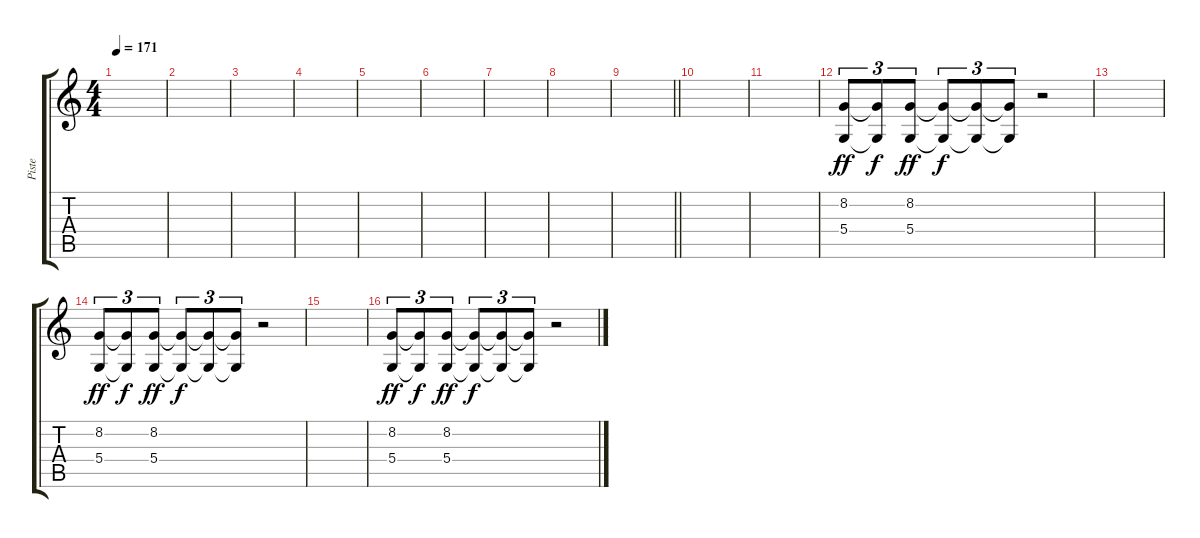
\track ("Piste" "Piste") {instrument choiraahs}
\staff {score tabs}
\tuning (E4 B3 G3 D3 A2 E2) {hide}
\ts (4 4)
\tempo 171
\clef g2
\ks c
|
|
|
|
|
|
|
|
\barLineRight lightlight
|
\section ("" "")
|
|
(8.2 5.4).8{tu (3 2) dy ff} (8.2{t} 5.4{t}).8{tu (3 2) dy f} (8.2 5.4).8{tu (3 2) dy ff} (8.2{t} 5.4{t}).8{tu (3 2) dy f} (8.2{t} 5.4{t}).8{tu (3 2)} (8.2{t} 5.4{t}).8{tu (3 2)} r.2 |
|
(8.2 5.4).8{tu (3 2) dy ff} (8.2{t} 5.4{t}).8{tu (3 2) dy f} (8.2 5.4).8{tu (3 2) dy ff} (8.2{t} 5.4{t}).8{tu (3 2) dy f} (8.2{t} 5.4{t}).8{tu (3 2)} (8.2{t} 5.4{t}).8{tu (3 2)} r.2 |
|
(8.2 5.4).8{tu (3 2) dy ff} (8.2{t} 5.4{t}).8{tu (3 2) dy f} (8.2 5.4).8{tu (3 2) dy ff} (8.2{t} 5.4{t}).8{tu (3 2) dy f} (8.2{t} 5.4{t}).8{tu (3 2)} (8.2{t} 5.4{t}).8{tu (3 2)} r.2
